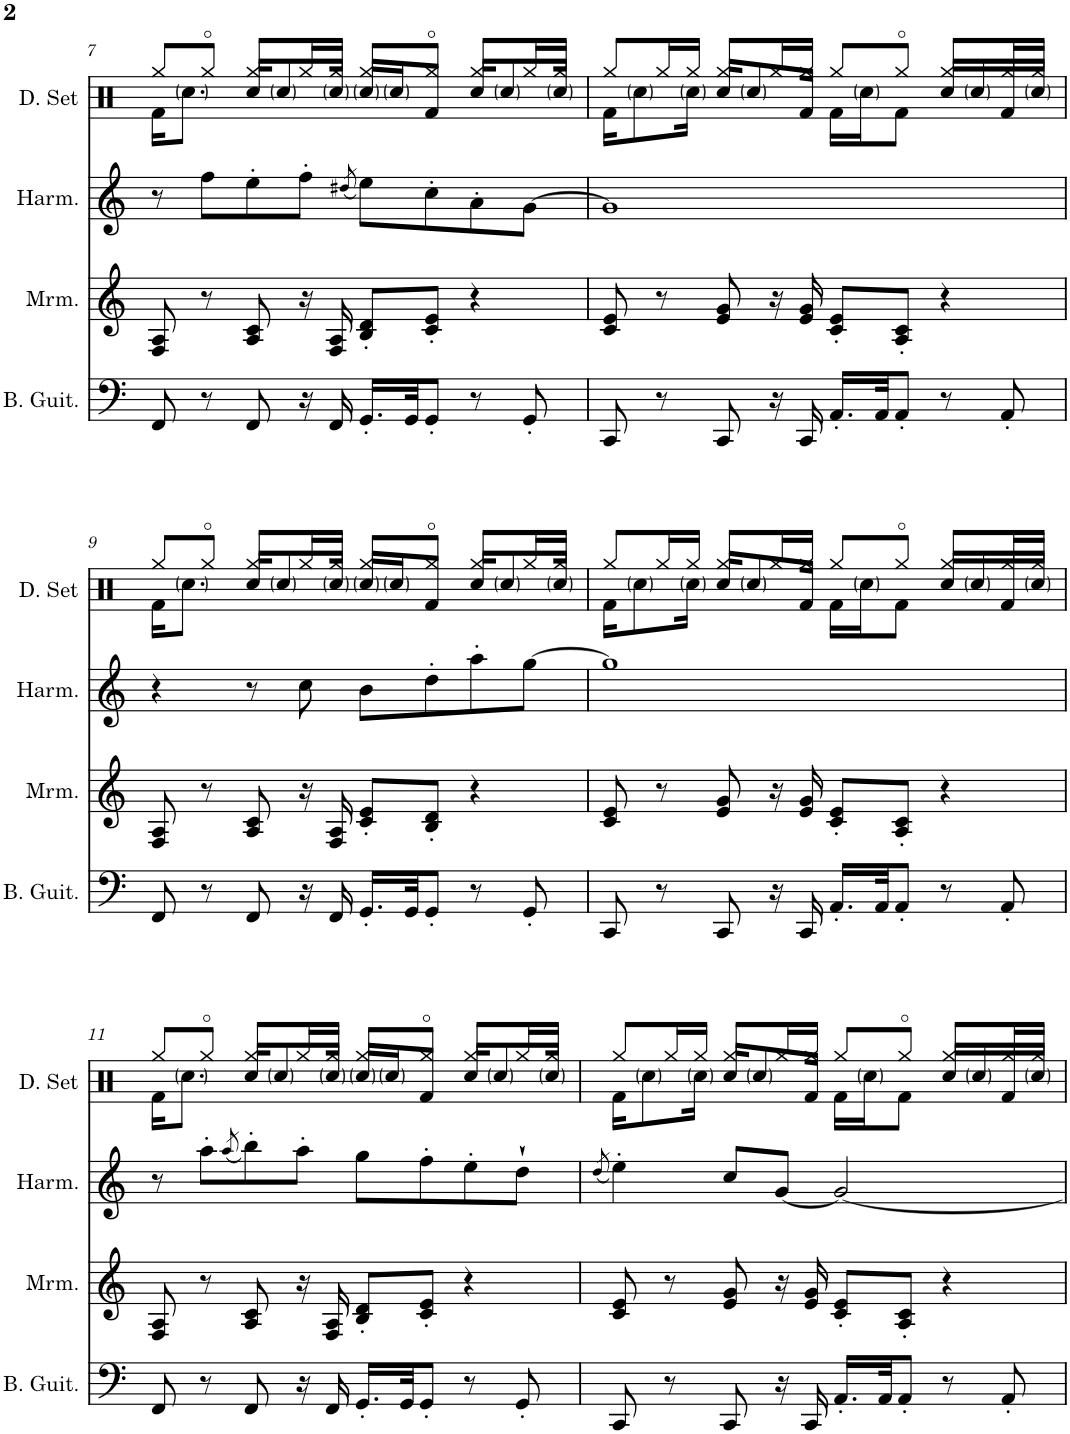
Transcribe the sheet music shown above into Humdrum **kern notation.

**kern	**kern	**kern	**kern	**kern
*part5	*part4	*part3	*part2	*part1
*staff5	*staff4	*staff3	*staff2	*staff1
*I"Bass Guitar	*I"Marimba	*I"C 12-Hole Chromatic Harmonica	*I"Harmonica	*I"Drumset
*I'B. Guit.	*I'Mrm.	*I'Hmca	*I'Harm.	*I'D. Set
!!LO:PB:g=z
*clefF4	*clefG2	*clefG2	*clefG2	*clefX
*k[]	*k[]	*k[]	*k[]	*k[]
*M4/4	*M4/4	*M4/4	*M4/4	*M4/4
*met(c)	*met(c)	*met(c)	*met(c)	*met(c)
=7	=7	=7	=7	=7
*	*	*	*	*^
8FF/	8F/ 8A/	16gg]	8r	8Rgg/L	16Rf\KL
.	.	8r	.	.	8.Rcc\J
8r	8r	.	8ff\L	8Rgg/J	.
.	.	8ff	.	.	.
8FF/	8A/ 8c/	.	8ee'\	8Rgg/L	16Rcc/KL
.	.	8ee'\L	.	.	8Rcc/
16r	16r	.	8ff'\J	16Rgg/L	.
16FF/	16F/ 16A/	8ff'\J	.	16Rgg/JJ	16Rcc/Jk
.	.	.	(8qdd#X/	.	.
16.GG'/LL	8B/' 8d/'L	.	8ee\L)	8Rgg/L	16Rcc/LL
.	.	(8qdd#X	.	.	.
.	.	8ee\L)	.	.	16Rcc/J
32GG/JK	.	.	.	.	.
8GG'/J	8c/' 8e/'J	.	8cc'\	8Rgg/J	8Rf/J
.	.	8cc'\J	.	.	.
8r	4r	.	8a'\	8Rgg/L	16Rcc/KL
.	.	8a'/L	.	.	8Rcc/
8GG'/	.	.	[8g\J	16Rgg/L	.
.	.	[16g/Jk	.	16Rgg/JJ	16Rcc/Jk
=8	=8	=8	=8	=8	=8
8CC/	8c/ 8e/	16g_	1g]	8Rgg/L	16Rf\KL
.	.	2...g_	.	.	8Rcc\
8r	8r	.	.	16Rgg/L	.
.	.	.	.	16Rgg/JJ	16Rcc\Jk
8CC/	8e/ 8g/	.	.	8Rgg/L	16Rcc/KL
.	.	.	.	.	8Rcc/
16r	16r	.	.	16Rgg/L	.
16CC/	16e/ 16g/	.	.	16Rgg/JJ	16Rf/Jk
16.AA'/LL	8c/' 8e/'L	.	.	8Rgg/L	16Rf\LL
.	.	.	.	.	16Rcc\J
32AA/JK	.	.	.	.	.
8AA'/J	8A/' 8c/'J	.	.	8Rgg/J	8Rf\J
8r	4r	.	.	8Rgg/L	16Rcc/LL
.	.	.	.	.	16Rcc/
8AA'/	.	.	.	16Rgg/L	16Rf/
.	.	.	.	16Rgg/JJ	16Rcc/JJ
!!LO:LB:g=z	!!
=9	=9	=9	=9	=9	=9
8FF/	8F/ 8A/	16g]	4r	8Rgg/L	16Rf\KL
.	.	4r	.	.	8.Rcc\J
8r	8r	.	.	8Rgg/J	.
8FF/	8A/ 8c/	.	8r	8Rgg/L	16Rcc/KL
.	.	8r	.	.	8Rcc/
16r	16r	.	8cc\	16Rgg/L	.
16FF/	16F/ 16A/	8cc	.	16Rgg/JJ	16Rcc/Jk
16.GG'/LL	8c/' 8e/'L	.	8b\L	8Rgg/L	16Rcc/LL
.	.	8b\L	.	.	16Rcc/J
32GG/JK	.	.	.	.	.
8GG'/J	8B/' 8d/'J	.	8dd'\	8Rgg/J	8Rf/J
.	.	8dd'\J	.	.	.
8r	4r	.	8aa'\	8Rgg/L	16Rcc/KL
.	.	8aa'\L	.	.	8Rcc/
8GG'/	.	.	[8gg\J	16Rgg/L	.
.	.	[16gg\Jk	.	16Rgg/JJ	16Rcc/Jk
=10	=10	=10	=10	=10	=10
8CC/	8c/ 8e/	16gg_	1gg]	8Rgg/L	16Rf\KL
.	.	2...gg_	.	.	8Rcc\
8r	8r	.	.	16Rgg/L	.
.	.	.	.	16Rgg/JJ	16Rcc\Jk
8CC/	8e/ 8g/	.	.	8Rgg/L	16Rcc/KL
.	.	.	.	.	8Rcc/
16r	16r	.	.	16Rgg/L	.
16CC/	16e/ 16g/	.	.	16Rgg/JJ	16Rf/Jk
16.AA'/LL	8c/' 8e/'L	.	.	8Rgg/L	16Rf\LL
.	.	.	.	.	16Rcc\J
32AA/JK	.	.	.	.	.
8AA'/J	8A/' 8c/'J	.	.	8Rgg/J	8Rf\J
8r	4r	.	.	8Rgg/L	16Rcc/LL
.	.	.	.	.	16Rcc/
8AA'/	.	.	.	16Rgg/L	16Rf/
.	.	.	.	16Rgg/JJ	16Rcc/JJ
!!LO:LB:g=z	!!
=11	=11	=11	=11	=11	=11
8FF/	8F/ 8A/	16gg]	8r	8Rgg/L	16Rf\KL
.	.	8r	.	.	8.Rcc\J
8r	8r	.	8aa'\L	8Rgg/J	.
.	.	8aa'	.	.	.
.	.	.	(8qaa/	.	.
8FF/	8A/ 8c/	.	8bb'\)	8Rgg/L	16Rcc/KL
.	.	(8qaa	.	.	.
.	.	8bb'\L)	.	.	8Rcc/
16r	16r	.	8aa'\J	16Rgg/L	.
16FF/	16F/ 16A/	8aa'\J	.	16Rgg/JJ	16Rcc/Jk
16.GG'/LL	8B/' 8d/'L	.	8gg\L	8Rgg/L	16Rcc/LL
.	.	8gg\L	.	.	16Rcc/J
32GG/JK	.	.	.	.	.
8GG'/J	8c/' 8e/'J	.	8ff'\	8Rgg/J	8Rf/J
.	.	8ff'\J	.	.	.
8r	4r	.	8ee'\	8Rgg/L	16Rcc/KL
.	.	8ee'\L	.	.	8Rcc/
8GG'/	.	.	8dd`\J	16Rgg/L	.
.	.	[16dd`\Jk	.	16Rgg/JJ	16Rcc/Jk
=12	=12	=12	=12	=12	=12
.	.	.	(8qdd/	.	.
8CC/	8c/ 8e/	16dd]	4ee'\)	8Rgg/L	16Rf\KL
.	.	(8qdd	.	.	.
.	.	4ee')	.	.	8Rcc\
8r	8r	.	.	16Rgg/L	.
.	.	.	.	16Rgg/JJ	16Rcc\Jk
8CC/	8e/ 8g/	.	8cc/L	8Rgg/L	16Rcc/KL
.	.	8cc/L	.	.	8Rcc/
16r	16r	.	[8g/J	16Rgg/L	.
16CC/	16e/ 16g/	[8g/J	.	16Rgg/JJ	16Rf/Jk
16.AA'/LL	8c/' 8e/'L	.	2g/_	8Rgg/L	16Rf\LL
.	.	4..g_	.	.	16Rcc\J
32AA/JK	.	.	.	.	.
8AA'/J	8A/' 8c/'J	.	.	8Rgg/J	8Rf\J
8r	4r	.	.	8Rgg/L	16Rcc/LL
.	.	.	.	.	16Rcc/
8AA'/	.	.	.	16Rgg/L	16Rf/
.	.	.	.	16Rgg/JJ	16Rcc/JJ
*	*	*	*	*v	*v
=	=	=	=	=
*-	*-	*-	*-	*-
